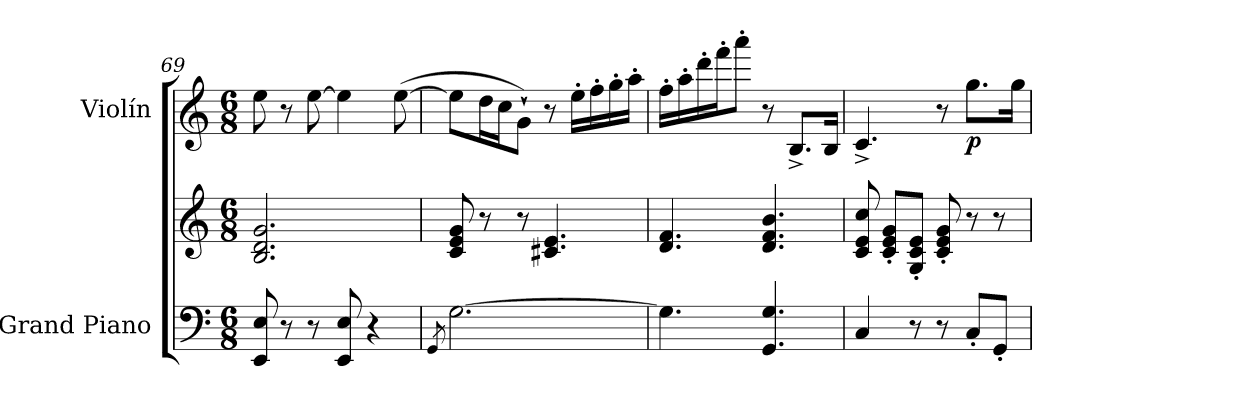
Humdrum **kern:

**kern	**kern	**kern	**dynam
*part2	*part2	*part1	*part1
*staff3	*staff2	*staff1	*staff1
*I"Grand Piano	*	*I"Violín	*
*I'Pno.	*	*I'Vln.	*
*clefF4	*clefG2	*clefG2	*
*k[]	*k[]	*k[]	*
*M6/8	*M6/8	*M6/8	*
=69	=69	=69	=69
8EE/ 8E/	2.B/ 2.d/ 2.g/	8ee\	.
8r	.	8r	.
8r	.	[8ee\	.
8EE/ 8E/	.	4ee\]	.
4r	.	.	.
.	.	([8ee\	.
=70	=70	=70	=70
8qGG/	.	.	.
[2.G\	8c/ 8e/ 8g/	8ee\L]	.
.	8r	16dd\L	.
.	.	16cc\J	.
.	8r	8g`\J)	.
.	4.c#X/ 4.e/	8r	.
.	.	16ee'\LL	.
.	.	16ff'\	.
.	.	16gg'\	.
.	.	16aa'\JJ	.
=71	=71	=71	=71
4.G\]	4.d/ 4.f/	16ff'\LL	.
.	.	16aa'\	.
.	.	16ddd'\	.
.	.	16fff'\J	.
.	.	8aaa'\J	.
4.GG/ 4.G/	4.d/ 4.f/ 4.b/	8r	.
.	.	8.B^/L	.
.	.	16B/Jk	.
!!LO:LB:g=z
=72	=72	=72	=72
*	*	*MM135	*
4C/	8c/ 8e/ 8cc/	4.c^/	.
.	8c/' 8e/' 8g/'L	.	.
8r	8G/' 8c/' 8e/'J	.	.
8r	8c/' 8e/' 8g/'	8r	.
!	!	!	!LO:DY:b
8C'/L	8r	8.gg\L	p
8GG'/J	8r	.	.
.	.	16gg\Jk	.
=	=	=	=
*-	*-	*-	*-
